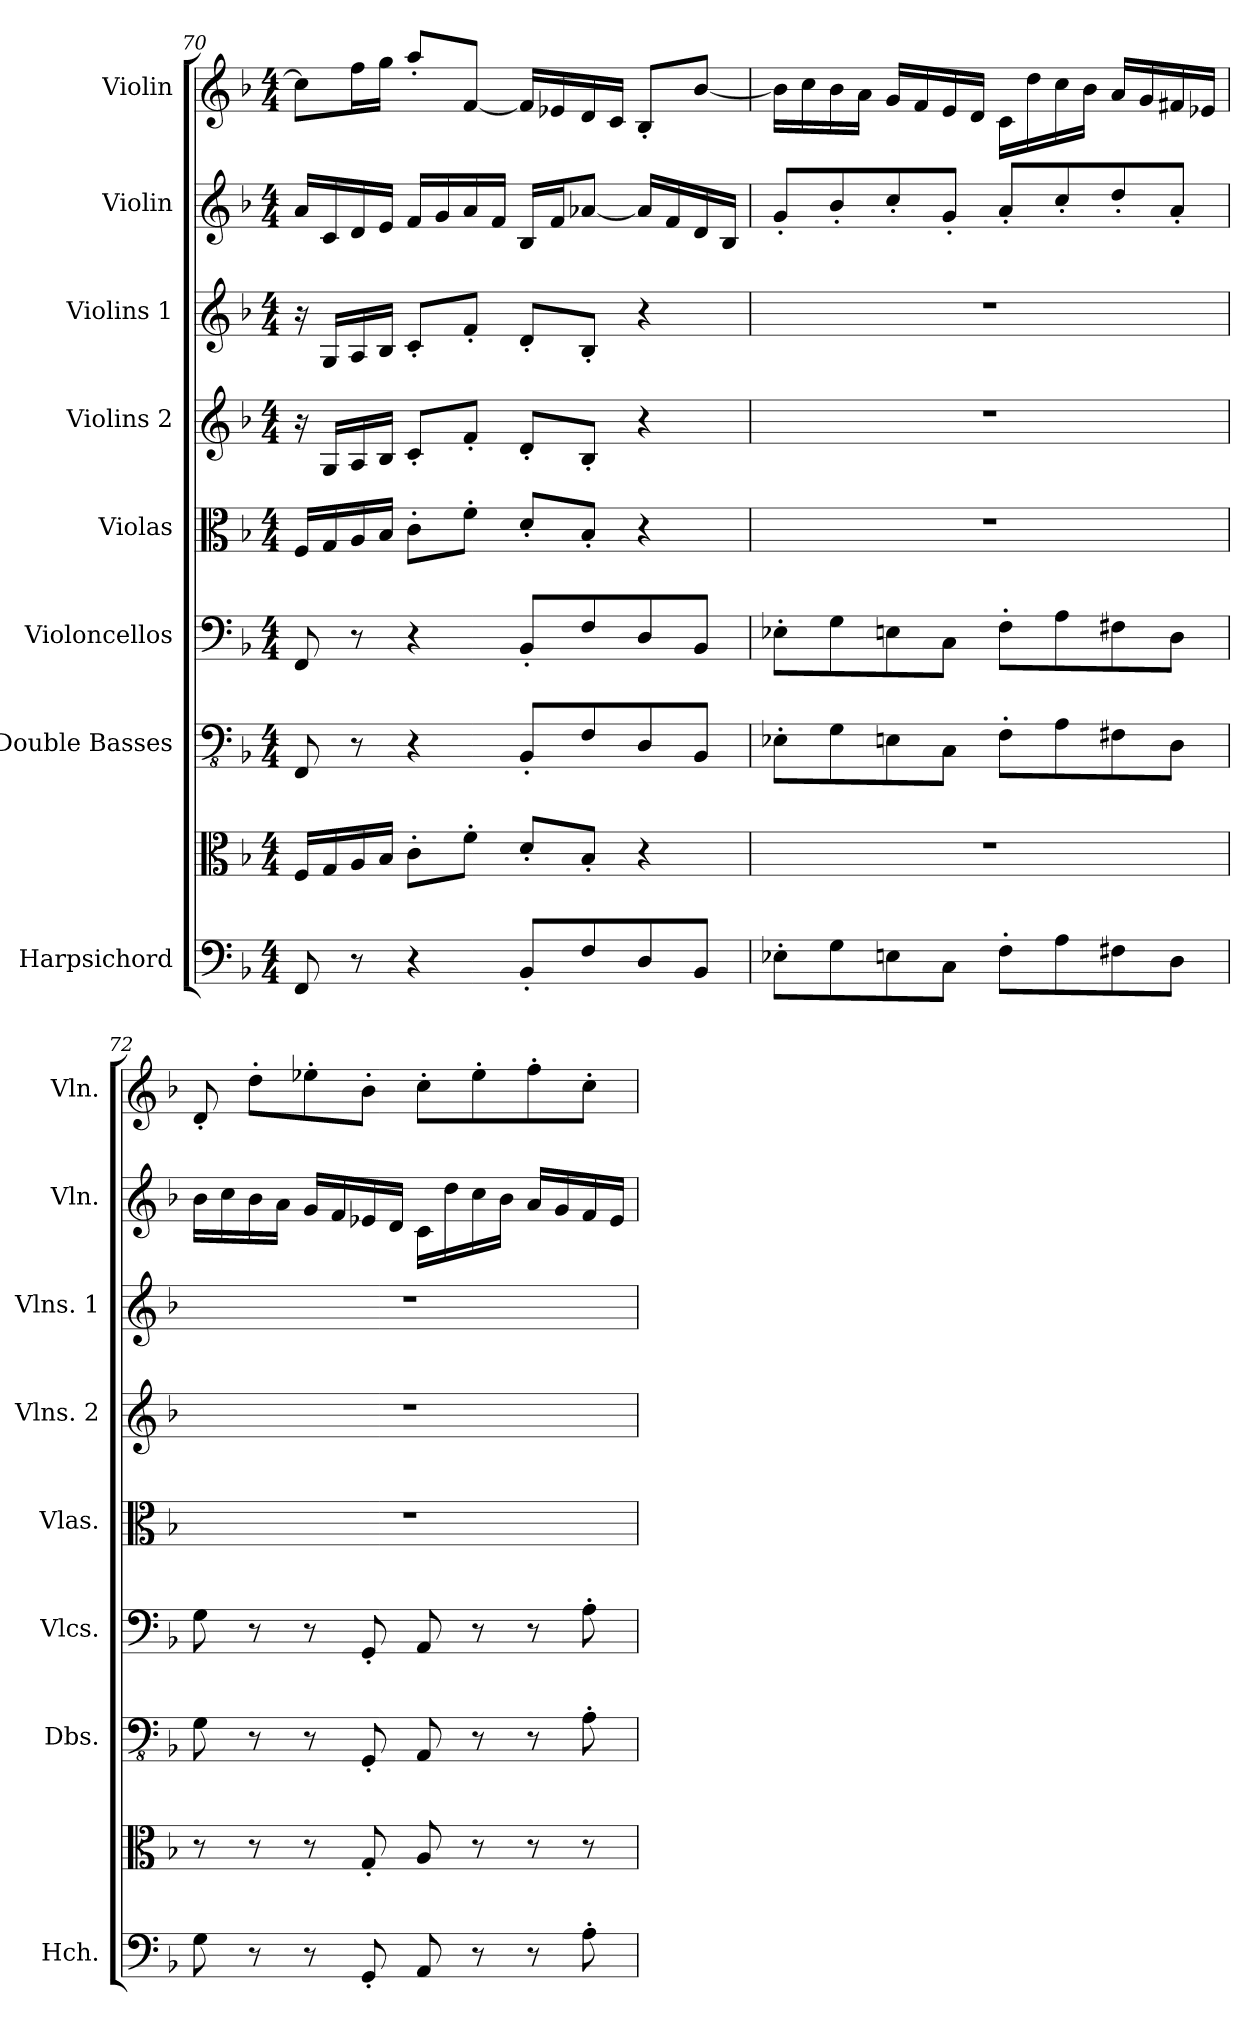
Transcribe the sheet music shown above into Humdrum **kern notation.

**kern	**kern	**kern	**kern	**kern	**kern	**kern	**kern	**kern
*part8	*part8	*part7	*part6	*part5	*part4	*part3	*part2	*part1
*staff9	*staff8	*staff7	*staff6	*staff5	*staff4	*staff3	*staff2	*staff1
*I"Harpsichord	*	*I"Double Basses	*I"Violoncellos	*I"Violas	*I"Violins 2	*I"Violins 1	*I"Violin	*I"Violin
*I'Hch.	*	*I'Dbs.	*I'Vlcs.	*I'Vlas.	*I'Vlns. 2	*I'Vlns. 1	*I'Vln.	*I'Vln.
*clefF4	*clefC3	*clefFv4	*clefF4	*clefC3	*clefG2	*clefG2	*clefG2	*clefG2
*k[b-]	*k[b-]	*k[b-]	*k[b-]	*k[b-]	*k[b-]	*k[b-]	*k[b-]	*k[b-]
*F:	*F:	*F:	*F:	*F:	*F:	*F:	*F:	*F:
*M4/4	*M4/4	*M4/4	*M4/4	*M4/4	*M4/4	*M4/4	*M4/4	*M4/4
=70	=70	=70	=70	=70	=70	=70	=70	=70
8FF/	16F/LL	8FFF/	8FF/	16F/LL	16r	16r	16a/LL	8cc\L]
.	16G/	.	.	16G/	16G/LL	16G/LL	16c/	.
8r	16A/	8r	8r	16A/	16A/	16A/	16d/	16ff\L
.	16B-/JJ	.	.	16B-/JJ	16B-/JJ	16B-/JJ	16e/JJ	16gg\JJ
4r	8c'\L	4r	4r	8c'\L	8c'/L	8c'/L	16f/LL	8aa'/L
.	.	.	.	.	.	.	16g/	.
.	8f'\J	.	.	8f'\J	8f'/J	8f'/J	16a/	[8f/J
.	.	.	.	.	.	.	16f/JJ	.
8BB-'/L	8d'/L	8BBB-'/L	8BB-'/L	8d'/L	8d'/L	8d'/L	16B-/LL	16f/LL]
.	.	.	.	.	.	.	16f/J	16e-X/
8F/	8B-'/J	8FF/	8F/	8B-'/J	8B-'/J	8B-'/J	[8a-X/J	16d/
.	.	.	.	.	.	.	.	16c/JJ
8D/	4r	8DD/	8D/	4r	4r	4r	16a-/LL]	8B-'/L
.	.	.	.	.	.	.	16f/	.
8BB-/J	.	8BBB-/J	8BB-/J	.	.	.	16d/	[8b-/J
.	.	.	.	.	.	.	16B-/JJ	.
!!LO:PB:g=z
=71	=71	=71	=71	=71	=71	=71	=71	=71
8E-X'\L	1r	8EE-X'\L	8E-X'\L	1r	1r	1r	8g'/L	16b-\LL]
.	.	.	.	.	.	.	.	16cc\
8G\	.	8GG\	8G\	.	.	.	8b-'/	16b-\
.	.	.	.	.	.	.	.	16a\JJ
8En\	.	8EEn\	8En\	.	.	.	8cc'/	16g/LL
.	.	.	.	.	.	.	.	16f/
8C\J	.	8CC\J	8C\J	.	.	.	8g'/J	16e/
.	.	.	.	.	.	.	.	16d/JJ
8F'\L	.	8FF'\L	8F'\L	.	.	.	8a'/L	16c\LL
.	.	.	.	.	.	.	.	16dd\
8A\	.	8AA\	8A\	.	.	.	8cc'/	16cc\
.	.	.	.	.	.	.	.	16b-\JJ
8F#X\	.	8FF#X\	8F#X\	.	.	.	8dd'/	16a/LL
.	.	.	.	.	.	.	.	16g/
8D\J	.	8DD\J	8D\J	.	.	.	8a'/J	16f#X/
.	.	.	.	.	.	.	.	16e-X/JJ
=72	=72	=72	=72	=72	=72	=72	=72	=72
8G\	8r	8GG\	8G\	1r	1r	1r	16b-\LL	8d'/
.	.	.	.	.	.	.	16cc\	.
8r	8r	8r	8r	.	.	.	16b-\	8dd'\L
.	.	.	.	.	.	.	16a\JJ	.
8r	8r	8r	8r	.	.	.	16g/LL	8ee-X'\
.	.	.	.	.	.	.	16f/	.
8GG'/	8G'/	8GGG'/	8GG'/	.	.	.	16e-X/	8b-'\J
.	.	.	.	.	.	.	16d/JJ	.
8AA/	8A/	8AAA/	8AA/	.	.	.	16c\LL	8cc'\L
.	.	.	.	.	.	.	16dd\	.
8r	8r	8r	8r	.	.	.	16cc\	8ee-'\
.	.	.	.	.	.	.	16b-\JJ	.
8r	8r	8r	8r	.	.	.	16a/LL	8ff'\
.	.	.	.	.	.	.	16g/	.
8A'\	8r	8AA'\	8A'\	.	.	.	16f/	8cc'\J
.	.	.	.	.	.	.	16e-/JJ	.
=	=	=	=	=	=	=	=	=
*-	*-	*-	*-	*-	*-	*-	*-	*-
